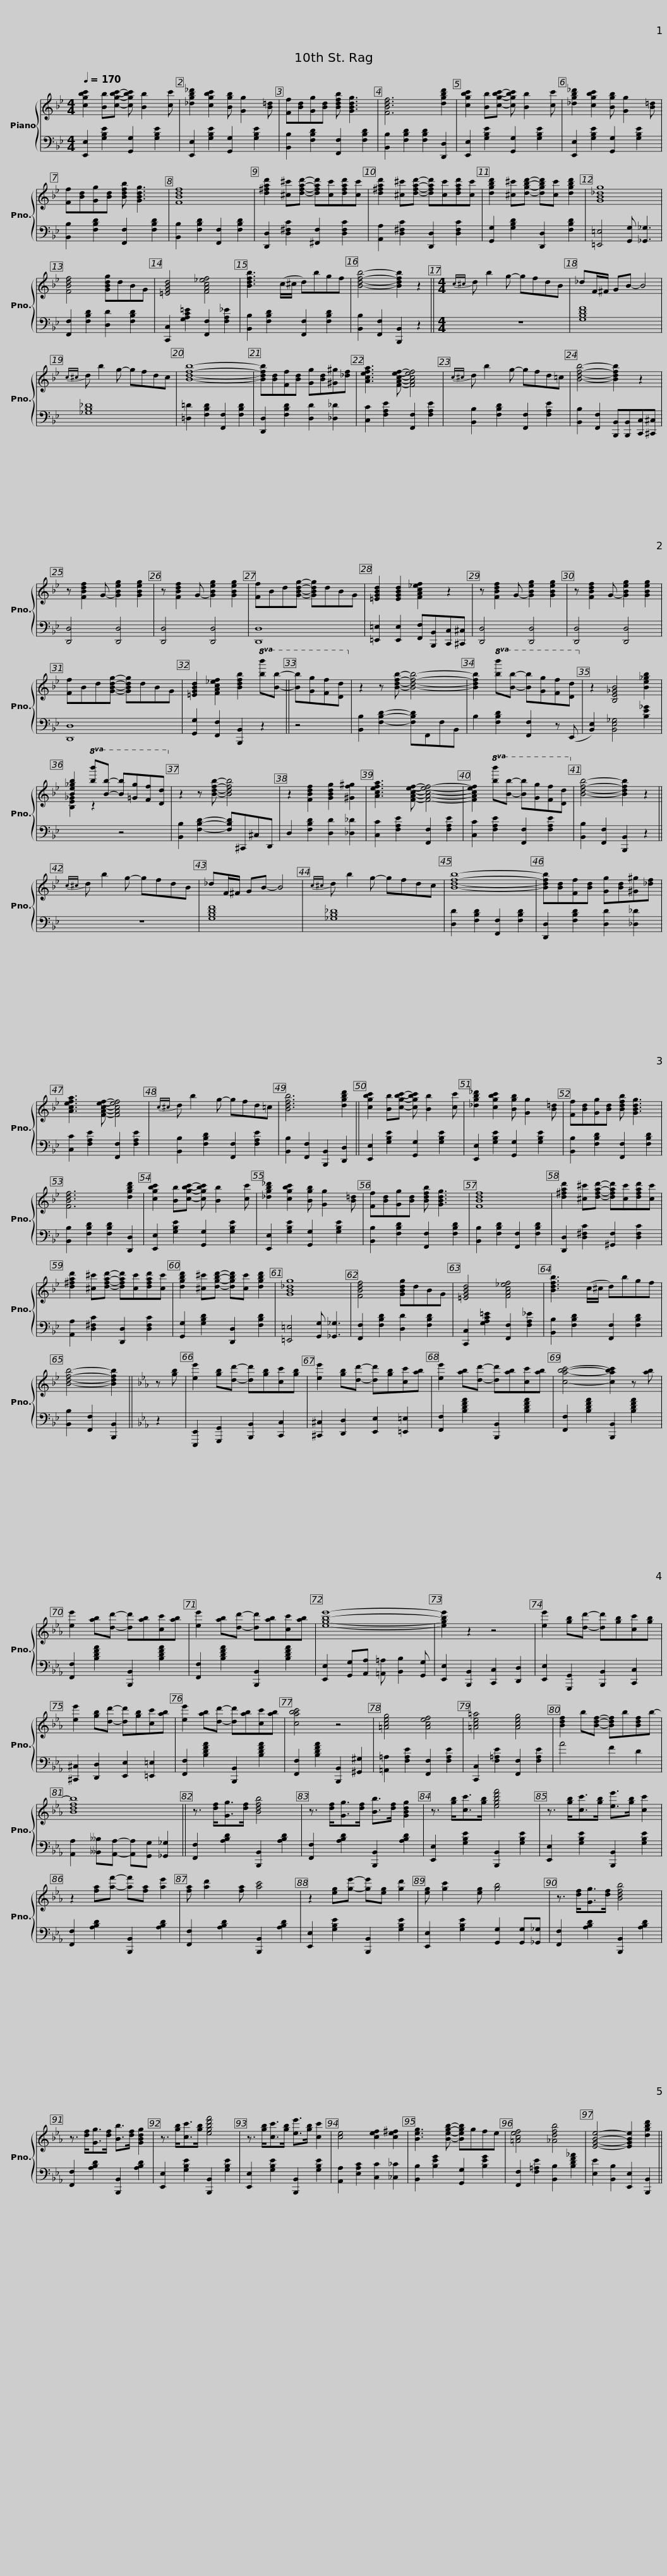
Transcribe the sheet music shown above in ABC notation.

X:1
%%score { ( 1 3 ) | 2 }
L:1/8
Q:1/4=170
M:4/4
I:linebreak $
K:Bb
V:1 treble
V:3 treble
V:2 bass
V:1
 [cgbc']2 [Bb][cgbc']- [cgbc'] [Bb]2 [cc'] | [_dgb_d']2 [cgbc']2 [Bgb] [Gg]2 [B=d] | [Ff][Bd][Gg][Bd] [Bdfb] [GBdg]3 | [FBdf]6 [dgbd']2 |$ [cgbc']2 [Bb][cgbc']- [cgbc'] [Bb]2 [cc'] | %5
 [_dgb_d']2 [cgbc']2 [Bgb] [Gg]2 [B=d] | [Ff][Bd][Gg][Bd] [Bdfb] [GBdg]3 | [FBdf]8 |$ [d^fad']2 [^c^c'][dfad']- [dfad'][cc'][dfad'][cc'] | [d^fad']2 [^c^c'][dfad']- [dfad'][cc'][dfad'][cc'] | %10
 [dgbd']2 [^c^c'][dgbd']- [dgbd'][cc'] [dgbd']2 | [GB_dg]8 |$ [FBdf]4 [GBdg]dBG | [=EGBd]4 [FAc_ef]4 | [Bdfb]3 (c/^c/ d)bgf | %15
 [Bdfb]4- [Bdfb]2 z2 ||$[M:4/4]{c^c} d b2 g- gfdB | _dF/^F/ GB- B4 |{c^c} d b2 g- gfdc | [Bdfb]8- |$ %20
 [Bdfb][Bd][Ff][Bd] [Gg][Bd][^G^g][_df] | [Acefa]3 [FAcef]- [FAcef]4 |{c^c} d b2 g- gfd=c | [Bdfb]4- [Bdfb]2 z2 |$ z [FBdf]2 G- [GBeg]2 [GBeg]2 | %25
 z [FBdf]2 G- [GBeg]2 [GBeg]2 | [Ff]Bd[GBdg]- [GBdg]dBG | [=EGBd]2 [EGBd]2 [FAc_ef]2 z2 | z [FBdf]2 G- [GBeg]2 [GBeg]2 |$ z [FBdf]2 G- [GBeg]2 [GBeg]2 | %30
 [Ff]Bd[GBdg]- [GBdg]dBG | [=EGBd]2 [FAc_ef]2 [Bdfb]2!8va(! [bb'][bb']- || [bb'][gg'][ff'][dd']!8va)! | z2 z [Bdfb]- [Bdfb]4- |$ [Bdfb]2!8va(! [bb'][bb']- [bb'][gg'][ff'][dd']!8va)! | %35
 z2 [B,E_GB]4 [Be_gb]2 | [Be_gb]2!8va(! [bb'][bb']- [bb'][=gg'][ff'][dd']!8va)! | z2 z [Bdfb]- [Bdfb]4 |$ z2 [FBdf]2 [GBdg]2 [^Gf^g]2 | [Acefa]3 [FAcef]- [FAcef]4- | %40
 [FAcef]2!8va(! [bb'][bb']- [bb'][gg'][ff'][dd']!8va)! | [Bdfb]4- [Bdfb]2 z2 ||${c^c} d b2 g- gfdB | _dF/^F/ GB- B4 |{c^c} d b2 g- gfdc | %45
 [Bdfb]8- |$ [Bdfb][Bd][Ff][Bd] [Gg][Bd][^G^g][_df] | [Acefa]3 [FAcef]- [FAcef]4 |{c^c} d b2 g- gfd=c | [Bdfb]6 [dgbd']2 ||$ %50
 [cgbc']2 [Bb][cgbc']- [cgbc'] [Bb]2 [cc'] | [_dgb_d']2 [cgbc']2 [Bgb] [Gg]2 [B=d] | [Ff][Bd][Gg][Bd] [Bdfb] [GBdg]3 | [FBdf]6 [dgbd']2 | [cgbc']2 [Bb][cgbc']- [cgbc'] [Bb]2 [cc'] |$ %55
 [_dgb_d']2 [cgbc']2 [Bgb] [Gg]2 [B=d] | [Ff][Bd][Gg][Bd] [Bdfb] [GBdg]3 | [FBdf]8 | [d^fad']2 [^c^c'][dfad']- [dfad'][cc'][dfad'][cc'] | [d^fad']2 [^c^c'][dfad']- [dfad'][cc'][dfad'][cc'] |$ %60
 [dgbd']2 [^c^c'][dgbd']- [dgbd'][cc'] [dgbd']2 | [GB_dg]8 | [FBdf]4 [GBdg]dBG | [=EGBd]4 [FAc_ef]4 | [Bdfb]3 (c/^c/ d)bgf | %65
 [Bdfb]4- [Bdfb]2 ||$[K:Eb] z [gb] | [ee']2 [gb][dd']- [dd'][gb][cc'][gb] | [ee']2 [gb][dd']- [dd'][gb][cc'][ab] | [ee']2 [ab][dd']- [dd'][ab][cc'][ab] | %70
 [cabc']4- [cabc']2 z [ab] |$ [ee']2 [ab][dd']- [dd'][ab][cc'][ab] | [ee']2 [ab][dd']- [dd'][ab][cc'][ab] | [egbe']8- | [egbe']2 z2 z4 | %75
 [ee']2 [gb][dd']- [dd'][gb][cc'][gb] |$ [ee']2 [gb][dd']- [dd'][gb][cc'][ab] | [ee']2 [ab][dd']- [dd'][ab][cc'][ab] | [cabc']4 z4 | [=Aceg]4 [Acef]4 | %80
 [=Ace=a]4 [Aceg]4 |$ [Bdf]2 b[Bdf]- [Bdf]b[Bdf]b- | [Bdfb]8 || z3/2 [df]<[Gg][df]/ [Bdfb]4 | z3/2 [df]<[Gg][df]/ [Bb]>[df] [GBdg]2 | %85
 z3/2 [gb]<[cc'][gb]/ [egbd'f']4 |$ z3/2 [gb]<[cc'][gb]/ [ee']>[gb] [cc']2 | z2 [fa][af']- [af'][fa] [ae']2 | [fa] [ad']2 [fa] [ac']4 | z2 [eg][ge']- [ge'][eg] [gd']2 | %90
 [eg] [gc']2 [eg] [gb]4 |$ z3/2 [df]<[Gg][df]/ [Bdfb]4 | z3/2 [df]<[Gg][df]/ [Bb]>[df] [GBdg]2 | z3/2 [gb]<[cc'][gb]/ [egbd'f']4 | z3/2 [gb]<[cc'][gb]/ [ee']>[gb] [cc']2 |$ %95
 [ce]4 [cef]2 [ce^f]2 | [Beg]3 [Begb]- [Begb]gfe | [=Acef]4 [_Adfb]4 | [EGBe]4- [EGBe]2 [dgbd']2 || %99
V:2
 [E,,E,]2 [G,B,E]2 [G,,G,]2 [G,B,E]2 | [E,,E,]2 [G,B,E]2 [G,,G,]2 [G,B,E]2 | [B,,B,]2 [F,B,D]2 [F,,F,]2 [F,B,D]2 | [B,,B,]2 [F,B,D]2 [F,B,D]2 [D,,D,]2 |$ [E,,E,]2 [G,B,E]2 [G,,G,]2 [G,B,E]2 | %5
 [E,,E,]2 [G,B,E]2 [G,,G,]2 [G,B,E]2 | [B,,B,]2 [F,B,D]2 [F,,F,]2 [F,B,D]2 | [B,,B,]2 [F,B,D]2 [F,,F,]2 [F,B,D]2 |$ [D,,D,]2 [D,^F,C]2 [^F,,F,]2 [D,F,C]2 | [A,,A,]2 [D,^F,C]2 [D,,D,]2 [D,F,C]2 | %10
 [G,,G,]2 [G,B,D]2 [D,,D,]2 [F,B,D]2 | [=E,,=E,]4 [G,,G,] [_G,,_G,]3 |$ [F,,F,]2 [F,B,D]2 [D,D]2 [F,B,D]2 | [C,,C,]2 [G,A,C=E]2 [F,,F,]2 [F,A,_E]2 | [B,,B,]2 [F,B,D]2 [F,,F,]2 [F,B,D]2 | %15
 [B,,B,]2 [F,,F,]2 [B,,,B,,]2 z2 ||$[M:4/4] z8 | [G,B,DF]8 | [_G,B,_D]8 | [=D,=D]2 [F,B,D]2 [F,,F,]2 [F,B,D]2 |$ %20
 [D,,D,]2 [F,B,D]2 [D,D]2 [_D,_D]2 | [C,C]2 [F,A,E]2 [F,,F,]2 [F,A,E]2 | [B,,B,]2 [F,B,D]2 [F,,F,]2 [F,A,E]2 | [B,,B,]2 [F,,F,]2 [B,,,B,,][B,,,B,,][C,,C,][^C,,^C,] |$ [D,,D,]4 [D,,D,]4 | %25
 [D,,D,]4 [D,,D,]4 | [D,,D,]8 | [=E,,=E,]2 [E,,E,]2 [F,,F,][B,,,B,,][C,,C,][^C,,^C,] | [D,,D,]4 [D,,D,]4 |$ [D,,D,]4 [D,,D,]4 | %30
 [D,,D,]8 | [G,,G,]2 [F,,F,]2 [B,,,B,,]2 z2 || z4 | [B,,B,]2 [F,B,D]2- [F,B,D]F,,F,B,, |$ B,2 [F,B,D]2 [F,,F,]2 z (E,, | %35
 [B,,E,]2) [B,,E,_G,]4 [B,E_G]2 | x4 z4 | [B,,B,]2 [F,B,D]2- [F,B,D]^C,,^C,D,, |$ D,2 [F,B,D]2 [D,D]2 [_D,_D]2 | [C,C]2 [F,A,E]2 [F,,F,]2 [F,A,E]2 | %40
 [C,C]2 [F,A,E]2 [F,,F,]2 [F,A,E]2 | [B,,B,]2 [F,,F,]2 [B,,,B,,]2 z2 ||$ z8 | [G,B,DF]8 | [_G,B,_D]8 | %45
 [D,D]2 [F,B,D]2 [F,,F,]2 [F,B,D]2 |$ [D,,D,]2 [F,B,D]2 [D,D]2 [_D,_D]2 | [C,C]2 [F,A,E]2 [F,,F,]2 [F,A,E]2 | [B,,B,]2 [F,B,D]2 [F,,F,]2 [F,A,E]2 | [B,,B,]2 [F,,F,]2 [B,,,B,,]2 [D,,D,]2 ||$ %50
 [E,,E,]2 [G,B,E]2 [G,,G,]2 [G,B,E]2 | [E,,E,]2 [G,B,E]2 [G,,G,]2 [G,B,E]2 | [B,,B,]2 [F,B,D]2 [F,,F,]2 [F,B,D]2 | [B,,B,]2 [F,B,D]2 [F,B,D]2 [D,,D,]2 | [E,,E,]2 [G,B,E]2 [G,,G,]2 [G,B,E]2 |$ %55
 [E,,E,]2 [G,B,E]2 [G,,G,]2 [G,B,E]2 | [B,,B,]2 [F,B,D]2 [F,,F,]2 [F,B,D]2 | [B,,B,]2 [F,B,D]2 [F,,F,]2 [F,B,D]2 | [D,,D,]2 [D,^F,C]2 [^G,,F,]2 [D,F,C]2 | [A,,A,]2 [D,^F,C]2 [D,,D,]2 [D,F,C]2 |$ %60
 [G,,G,]2 [G,B,D]2 [D,,D,]2 [F,B,D]2 | [=E,,=E,]4 [G,,G,] [_G,,_G,]3 | [F,,F,]2 [F,B,D]2 [D,D]2 [F,B,D]2 | [C,,C,]2 [G,A,C=E]2 [F,,F,]2 [F,A,_E]2 | [B,,B,]2 [F,B,D]2 [F,,F,]2 [F,B,D]2 | %65
 [B,,B,]2 [F,,F,]2 [B,,,B,,]2 ||$[K:Eb] z2 | [E,,,E,,]2 [G,,,G,,]2 [B,,,B,,]2 [C,,C,]2 | [^C,,^C,]2 [D,,D,]2 [E,,E,]2 [=E,,=E,]2 | [F,,F,]2 [B,DFA]2 [B,,,B,,]2 [B,DFA]2 | %70
 [F,,F,]2 [B,DFA]2 [B,,,B,,]2 [B,DFA]2 |$ [F,,F,]2 [B,DFA]2 [B,,,B,,]2 [B,DFA]2 | [F,,F,]2 [B,DFA]2 [B,,,B,,]2 [B,DFA]2 | [E,,E,]2 [G,,G,][A,,A,] [=A,,=A,] [B,,B,]2 [G,,G,] | [E,,E,]2 [B,,,B,,]2 [C,,C,]2 [D,,D,]2 | %75
 [E,,E,]2 [G,,,G,,]2 [B,,,B,,]2 [C,,C,]2 |$ [^C,,^C,]2 [D,,D,]2 [E,,E,]2 [=E,,=E,]2 | [F,,F,]2 [B,DFA]2 [B,,,B,,]2 [B,DFA]2 | [F,,F,]2 [B,DFA]2 [B,,,B,,]2 [^G,,^G,]2 | [=A,,=A,]2 [F,A,E]2 [F,,F,]2 [F,A,E]2 | %80
 [C,,C,]2 [F,=A,E]2 [F,,F,]2 [F,A,E]2 |$ A4 F2 D2 | [A,,A,]2 [__B,,__B,][A,,A,]- [A,,A,][G,,G,] [_G,,_G,]2 || [F,,F,]2 [A,B,D]2 [B,,,B,,]2 [A,B,D]2 | [F,,F,]2 [A,B,D]2 [B,,,B,,]2 [A,B,D]2 | %85
 [E,,E,]2 [G,B,E]2 [B,,,B,,]2 [G,B,E]2 |$ [E,,E,]2 [G,B,E]2 [B,,,B,,]2 [G,B,E]2 | [F,,F,]2 [A,B,D]2 [B,,,B,,]2 [A,B,D]2 | [F,,F,]2 [A,B,D]2 [B,,,B,,]2 [A,B,D]2 | [E,,E,]2 [G,B,E]2 [B,,,B,,]2 [G,B,E]2 | %90
 [E,,E,]2 [G,B,E]2 [G,,G,]2 [G,,G,][_G,,_G,] |$ [F,,F,]2 [A,B,D]2 [B,,,B,,]2 [A,B,D]2 | [F,,F,]2 [A,B,D]2 [B,,,B,,]2 [A,B,D]2 | [E,,E,]2 [G,B,E]2 [B,,,B,,]2 [G,B,E]2 | [E,,E,]2 [G,B,E]2 [B,,,B,,]2 [G,B,E]2 |$ %95
 [A,,A,]2 [E,A,C]2 [C,C]2 [_C,_C]2 | [B,,B,]2 [B,EG]2 [G,,G,]2 [B,EG]2 | [F,,F,]2 [F,=A,E]2 [B,,B,]2 [B,DF_A]2 | [E,E]2 [B,,B,]2 [E,,E,]2 [B,,,B,,]2 || %99
V:3
 x8 | x8 | x8 | x8 |$ x8 | %5
 x8 | x8 | x8 |$ x8 | x8 | %10
 x8 | x8 |$ x8 | x8 | x8 | %15
 x8 ||$[M:4/4] x8 | x8 | x8 | x8 |$ %20
 x8 | x8 | x8 | x8 |$ x8 | %25
 x8 | x8 | x8 | x8 |$ x8 | %30
 x8 | x6!8va(! x2 || x4!8va)! | x8 |$ x2!8va(! x6!8va)! | %35
 x8 | [B,E_G]2!8va(! z2 x4!8va)! | x8 |$ x8 | x8 | %40
 x2!8va(! x6!8va)! | x8 ||$ x8 | x8 | x8 | %45
 x8 |$ x8 | x8 | x8 | x8 ||$ %50
 x8 | x8 | x8 | x8 | x8 |$ %55
 x8 | x8 | x8 | x8 | x8 |$ %60
 x8 | x8 | x8 | x8 | x8 | %65
 x6 ||$[K:Eb] x2 | x8 | x8 | x8 | %70
 x8 |$ x8 | x8 | x8 | x8 | %75
 x8 |$ x8 | x8 | x8 | x8 | %80
 x8 |$ x8 | x8 || x8 | x8 | %85
 x8 |$ x8 | x8 | x8 | x8 | %90
 x8 |$ x8 | x8 | x8 | x8 |$ %95
 x8 | x8 | x8 | x8 || %99
